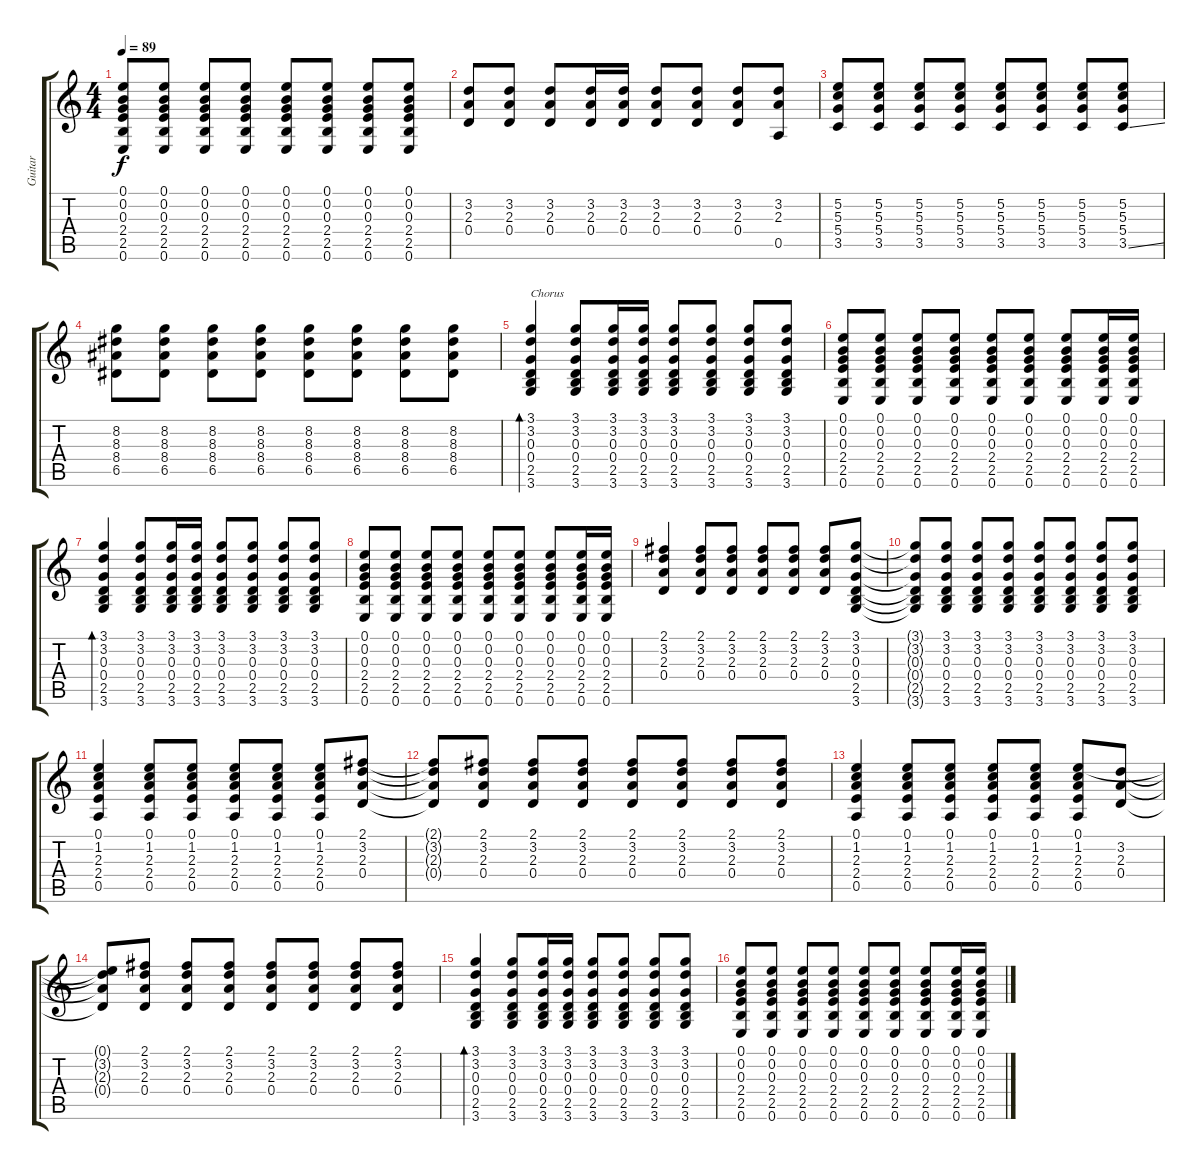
\track ("Guitar" "Guitar") {instrument acousticguitarsteel}
\staff {score tabs}
\tuning (E4 B3 G3 D3 A2 E2) {hide}
\ts (4 4)
\tempo 89
\clef g2
\ks c
(0.1 0.2 0.3 2.4 2.5 0.6).8{dy f} (0.1 0.2 0.3 2.4 2.5 0.6).8 (0.1 0.2 0.3 2.4 2.5 0.6).8 (0.1 0.2 0.3 2.4 2.5 0.6).8 (0.1 0.2 0.3 2.4 2.5 0.6).8 (0.1 0.2 0.3 2.4 2.5 0.6).8 (0.1 0.2 0.3 2.4 2.5 0.6).8 (0.1 0.2 0.3 2.4 2.5 0.6).8 |
(3.2 2.3 0.4).8 (3.2 2.3 0.4).8 (3.2 2.3 0.4).8 (3.2 2.3 0.4).16 (3.2 2.3 0.4).16 (3.2 2.3 0.4).8 (3.2 2.3 0.4).8 (3.2 2.3 0.4).8 (3.2 2.3 0.5).8 |
(5.2 5.3 5.4 3.5).8 (5.2 5.3 5.4 3.5).8 (5.2 5.3 5.4 3.5).8 (5.2 5.3 5.4 3.5).8 (5.2 5.3 5.4 3.5).8 (5.2 5.3 5.4 3.5).8 (5.2 5.3 5.4 3.5).8 (5.2 5.3 5.4 3.5{ss}).8 |
(8.2 8.3 8.4 6.5).8 (8.2 8.3 8.4 6.5).8 (8.2 8.3 8.4 6.5).8 (8.2 8.3 8.4 6.5).8 (8.2 8.3 8.4 6.5).8 (8.2 8.3 8.4 6.5).8 (8.2 8.3 8.4 6.5).8 (8.2 8.3 8.4 6.5).8 |
(3.1 3.2 0.3 0.4 2.5 3.6).4{bd 60 txt "Chorus"} (3.1 3.2 0.3 0.4 2.5 3.6).8 (3.1 3.2 0.3 0.4 2.5 3.6).16 (3.1 3.2 0.3 0.4 2.5 3.6).16 (3.1 3.2 0.3 0.4 2.5 3.6).8 (3.1 3.2 0.3 0.4 2.5 3.6).8 (3.1 3.2 0.3 0.4 2.5 3.6).8 (3.1 3.2 0.3 0.4 2.5 3.6).8 |
(0.1 0.2 0.3 2.4 2.5 0.6).8 (0.1 0.2 0.3 2.4 2.5 0.6).8 (0.1 0.2 0.3 2.4 2.5 0.6).8 (0.1 0.2 0.3 2.4 2.5 0.6).8 (0.1 0.2 0.3 2.4 2.5 0.6).8 (0.1 0.2 0.3 2.4 2.5 0.6).8 (0.1 0.2 0.3 2.4 2.5 0.6).8 (0.1 0.2 0.3 2.4 2.5 0.6).16 (0.1 0.2 0.3 2.4 2.5 0.6).16 |
(3.1 3.2 0.3 0.4 2.5 3.6).4{bd 60} (3.1 3.2 0.3 0.4 2.5 3.6).8 (3.1 3.2 0.3 0.4 2.5 3.6).16 (3.1 3.2 0.3 0.4 2.5 3.6).16 (3.1 3.2 0.3 0.4 2.5 3.6).8 (3.1 3.2 0.3 0.4 2.5 3.6).8 (3.1 3.2 0.3 0.4 2.5 3.6).8 (3.1 3.2 0.3 0.4 2.5 3.6).8 |
(0.1 0.2 0.3 2.4 2.5 0.6).8 (0.1 0.2 0.3 2.4 2.5 0.6).8 (0.1 0.2 0.3 2.4 2.5 0.6).8 (0.1 0.2 0.3 2.4 2.5 0.6).8 (0.1 0.2 0.3 2.4 2.5 0.6).8 (0.1 0.2 0.3 2.4 2.5 0.6).8 (0.1 0.2 0.3 2.4 2.5 0.6).8 (0.1 0.2 0.3 2.4 2.5 0.6).16 (0.1 0.2 0.3 2.4 2.5 0.6).16 |
(2.1 3.2 2.3 0.4).4 (2.1 3.2 2.3 0.4).8 (2.1 3.2 2.3 0.4).8 (2.1 3.2 2.3 0.4).8 (2.1 3.2 2.3 0.4).8 (2.1 3.2 2.3 0.4).8 (3.1 3.2 0.3 0.4 2.5 3.6).8 |
(3.1{t} 3.2{t} 0.3{t} 0.4{t} 2.5{t} 3.6{t}).8 (3.1 3.2 0.3 0.4 2.5 3.6).8 (3.1 3.2 0.3 0.4 2.5 3.6).8 (3.1 3.2 0.3 0.4 2.5 3.6).8 (3.1 3.2 0.3 0.4 2.5 3.6).8 (3.1 3.2 0.3 0.4 2.5 3.6).8 (3.1 3.2 0.3 0.4 2.5 3.6).8 (3.1 3.2 0.3 0.4 2.5 3.6).8 |
(0.1 1.2 2.3 2.4 0.5).4 (0.1 1.2 2.3 2.4 0.5).8 (0.1 1.2 2.3 2.4 0.5).8 (0.1 1.2 2.3 2.4 0.5).8 (0.1 1.2 2.3 2.4 0.5).8 (0.1 1.2 2.3 2.4 0.5).8 (2.1 3.2 2.3 0.4).8 |
(2.1{t} 3.2{t} 2.3{t} 0.4{t}).8 (2.1 3.2 2.3 0.4).8 (2.1 3.2 2.3 0.4).8 (2.1 3.2 2.3 0.4).8 (2.1 3.2 2.3 0.4).8 (2.1 3.2 2.3 0.4).8 (2.1 3.2 2.3 0.4).8 (2.1 3.2 2.3 0.4).8 |
(0.1 1.2 2.3 2.4 0.5).4 (0.1 1.2 2.3 2.4 0.5).8 (0.1 1.2 2.3 2.4 0.5).8 (0.1 1.2 2.3 2.4 0.5).8 (0.1 1.2 2.3 2.4 0.5).8 (0.1 1.2 2.3 2.4 0.5).8 (3.2 2.3 0.4).8 |
(0.1{t} 3.2{t} 2.3{t} 0.4{t}).8 (2.1 3.2 2.3 0.4).8 (2.1 3.2 2.3 0.4).8 (2.1 3.2 2.3 0.4).8 (2.1 3.2 2.3 0.4).8 (2.1 3.2 2.3 0.4).8 (2.1 3.2 2.3 0.4).8 (2.1 3.2 2.3 0.4).8 |
(3.1 3.2 0.3 0.4 2.5 3.6).4{bd 60} (3.1 3.2 0.3 0.4 2.5 3.6).8 (3.1 3.2 0.3 0.4 2.5 3.6).16 (3.1 3.2 0.3 0.4 2.5 3.6).16 (3.1 3.2 0.3 0.4 2.5 3.6).8 (3.1 3.2 0.3 0.4 2.5 3.6).8 (3.1 3.2 0.3 0.4 2.5 3.6).8 (3.1 3.2 0.3 0.4 2.5 3.6).8 |
(0.1 0.2 0.3 2.4 2.5 0.6).8 (0.1 0.2 0.3 2.4 2.5 0.6).8 (0.1 0.2 0.3 2.4 2.5 0.6).8 (0.1 0.2 0.3 2.4 2.5 0.6).8 (0.1 0.2 0.3 2.4 2.5 0.6).8 (0.1 0.2 0.3 2.4 2.5 0.6).8 (0.1 0.2 0.3 2.4 2.5 0.6).8 (0.1 0.2 0.3 2.4 2.5 0.6).16 (0.1 0.2 0.3 2.4 2.5 0.6).16
